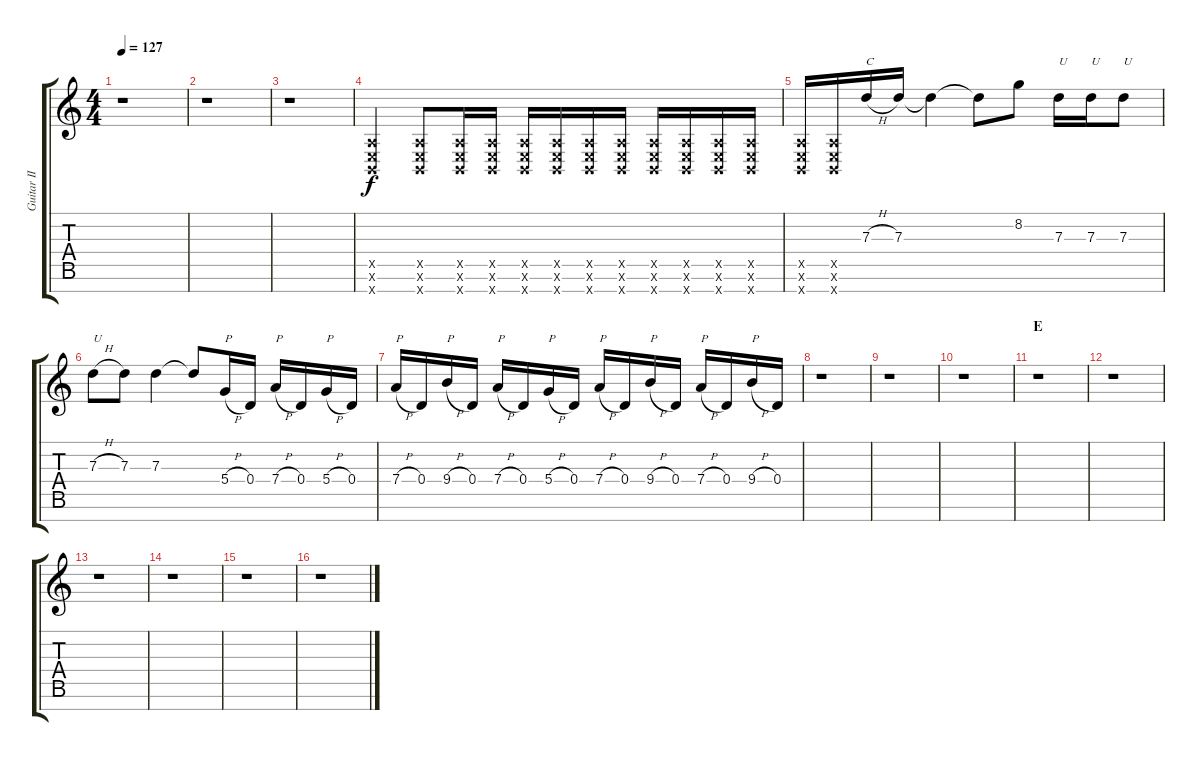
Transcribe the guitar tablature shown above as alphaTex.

\track ("Guitar II" "Guitar II") {instrument distortionguitar}
\staff {score tabs}
\tuning (E4 B3 G3 D3 A2 E2 B1) {hide}
\ts (4 4)
\tempo 127
\clef g2
\ks c
r.1{dy f} |
r.1 |
r.1 |
(0.5{x} 0.6{x} 0.7{x}).4 (0.5{x} 0.6{x} 0.7{x}).8 (0.5{x} 0.6{x} 0.7{x}).16 (0.5{x} 0.6{x} 0.7{x}).16 (0.5{x} 0.6{x} 0.7{x}).16 (0.5{x} 0.6{x} 0.7{x}).16 (0.5{x} 0.6{x} 0.7{x}).16 (0.5{x} 0.6{x} 0.7{x}).16 (0.5{x} 0.6{x} 0.7{x}).16 (0.5{x} 0.6{x} 0.7{x}).16 (0.5{x} 0.6{x} 0.7{x}).16 (0.5{x} 0.6{x} 0.7{x}).16 |
(0.5{x} 0.6{x} 0.7{x}).16 (0.5{x} 0.6{x} 0.7{x}).16 7.3{h}.16{txt "C"} 7.3.16 7.3{t}.4 7.3{t}.8 8.2.8 7.3.16{txt "U"} 7.3.16{txt "U"} 7.3.8{txt "U"} |
7.3{h}.8{txt "U"} 7.3.8 7.3.4 7.3{t}.8 5.4{h}.16{txt "P"} 0.4.16 7.4{h}.16{txt "P"} 0.4.16 5.4{h}.16{txt "P"} 0.4.16 |
7.4{h}.16{txt "P"} 0.4.16 9.4{h}.16{txt "P"} 0.4.16 7.4{h}.16{txt "P"} 0.4.16 5.4{h}.16{txt "P"} 0.4.16 7.4{h}.16{txt "P"} 0.4.16 9.4{h}.16{txt "P"} 0.4.16 7.4{h}.16{txt "P"} 0.4.16 9.4{h}.16{txt "P"} 0.4.16 |
r.1 |
r.1 |
r.1 |
\section ("" "E")
r.1 |
r.1 |
r.1 |
r.1 |
r.1 |
r.1
